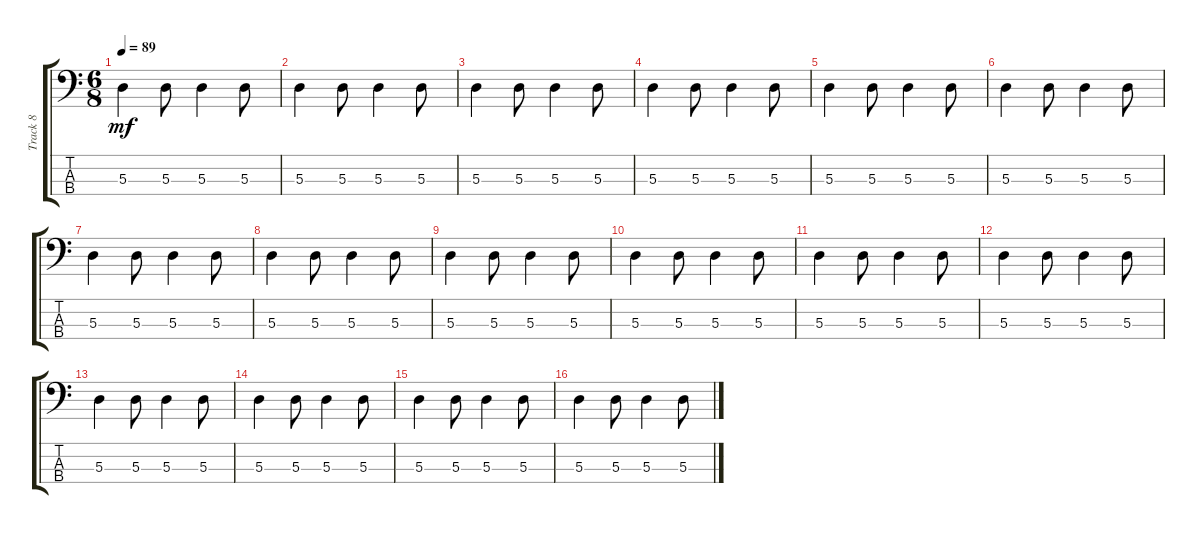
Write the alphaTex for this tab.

\track ("Track 8" "Track 8") {instrument synthbass2}
\staff {score tabs}
\tuning (G2 D2 A1 E1) {hide}
\ts (6 8)
\tempo 89
\clef f4
\ks c
5.3.4{dy mf} 5.3.8 5.3.4 5.3.8 |
5.3.4 5.3.8 5.3.4 5.3.8 |
5.3.4 5.3.8 5.3.4 5.3.8 |
5.3.4 5.3.8 5.3.4 5.3.8 |
5.3.4 5.3.8 5.3.4 5.3.8 |
5.3.4 5.3.8 5.3.4 5.3.8 |
5.3.4 5.3.8 5.3.4 5.3.8 |
5.3.4 5.3.8 5.3.4 5.3.8 |
5.3.4 5.3.8 5.3.4 5.3.8 |
5.3.4 5.3.8 5.3.4 5.3.8 |
5.3.4 5.3.8 5.3.4 5.3.8 |
5.3.4 5.3.8 5.3.4 5.3.8 |
5.3.4 5.3.8 5.3.4 5.3.8 |
5.3.4 5.3.8 5.3.4 5.3.8 |
5.3.4 5.3.8 5.3.4 5.3.8 |
5.3.4 5.3.8 5.3.4 5.3.8
